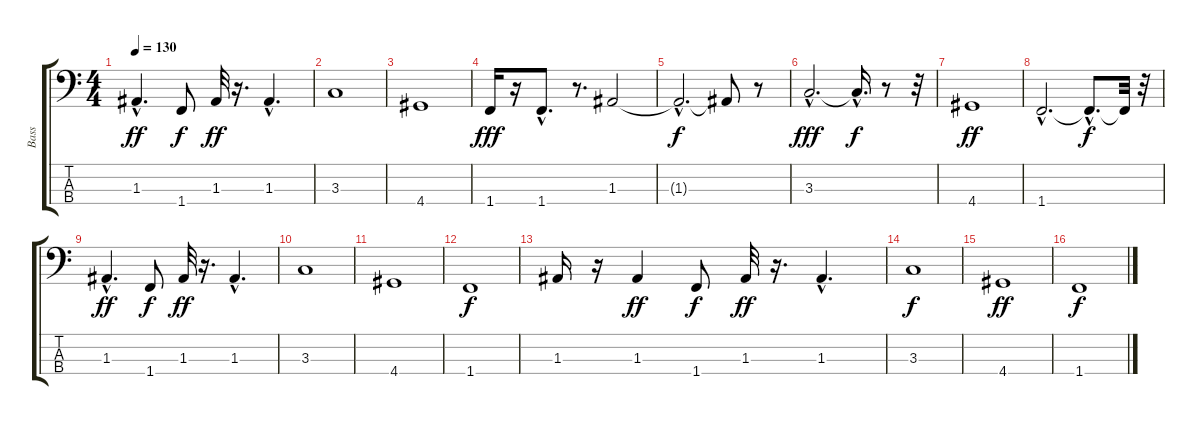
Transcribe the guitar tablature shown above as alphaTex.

\track ("Bass" "Bass") {instrument electricbassfinger}
\staff {score tabs}
\tuning (G2 D2 A1 E1) {hide}
\ts (4 4)
\tempo 130
\clef f4
\ks c
1.3{hac}.4{d dy ff} 1.4.8{dy f} 1.3.32{dy ff} r.16{d} 1.3{hac}.4{d} |
3.3.1 |
4.4.1 |
1.4.16{dy fff} r.16 1.4{hac}.8{d} r.8{d} 1.3.2 |
1.3{hac t}.2{d dy f} 1.3{t}.8 r.8 |
3.3{hac}.2{d dy fff} 3.3{hac t}.16{d dy f} r.8 r.32 |
4.4.1{dy ff} |
1.4{hac}.2{d} 1.4{hac t}.8{d dy f} 1.4{t}.32 r.32 |
1.3{hac}.4{d dy ff} 1.4.8{dy f} 1.3.32{dy ff} r.16{d} 1.3{hac}.4{d} |
3.3.1 |
4.4.1 |
1.4.1{dy f} |
1.3.16 r.16 1.3.4{dy ff} 1.4.8{dy f} 1.3.32{dy ff} r.16{d} 1.3{hac}.4{d} |
3.3.1{dy f} |
4.4.1{dy ff} |
1.4.1{dy f}
